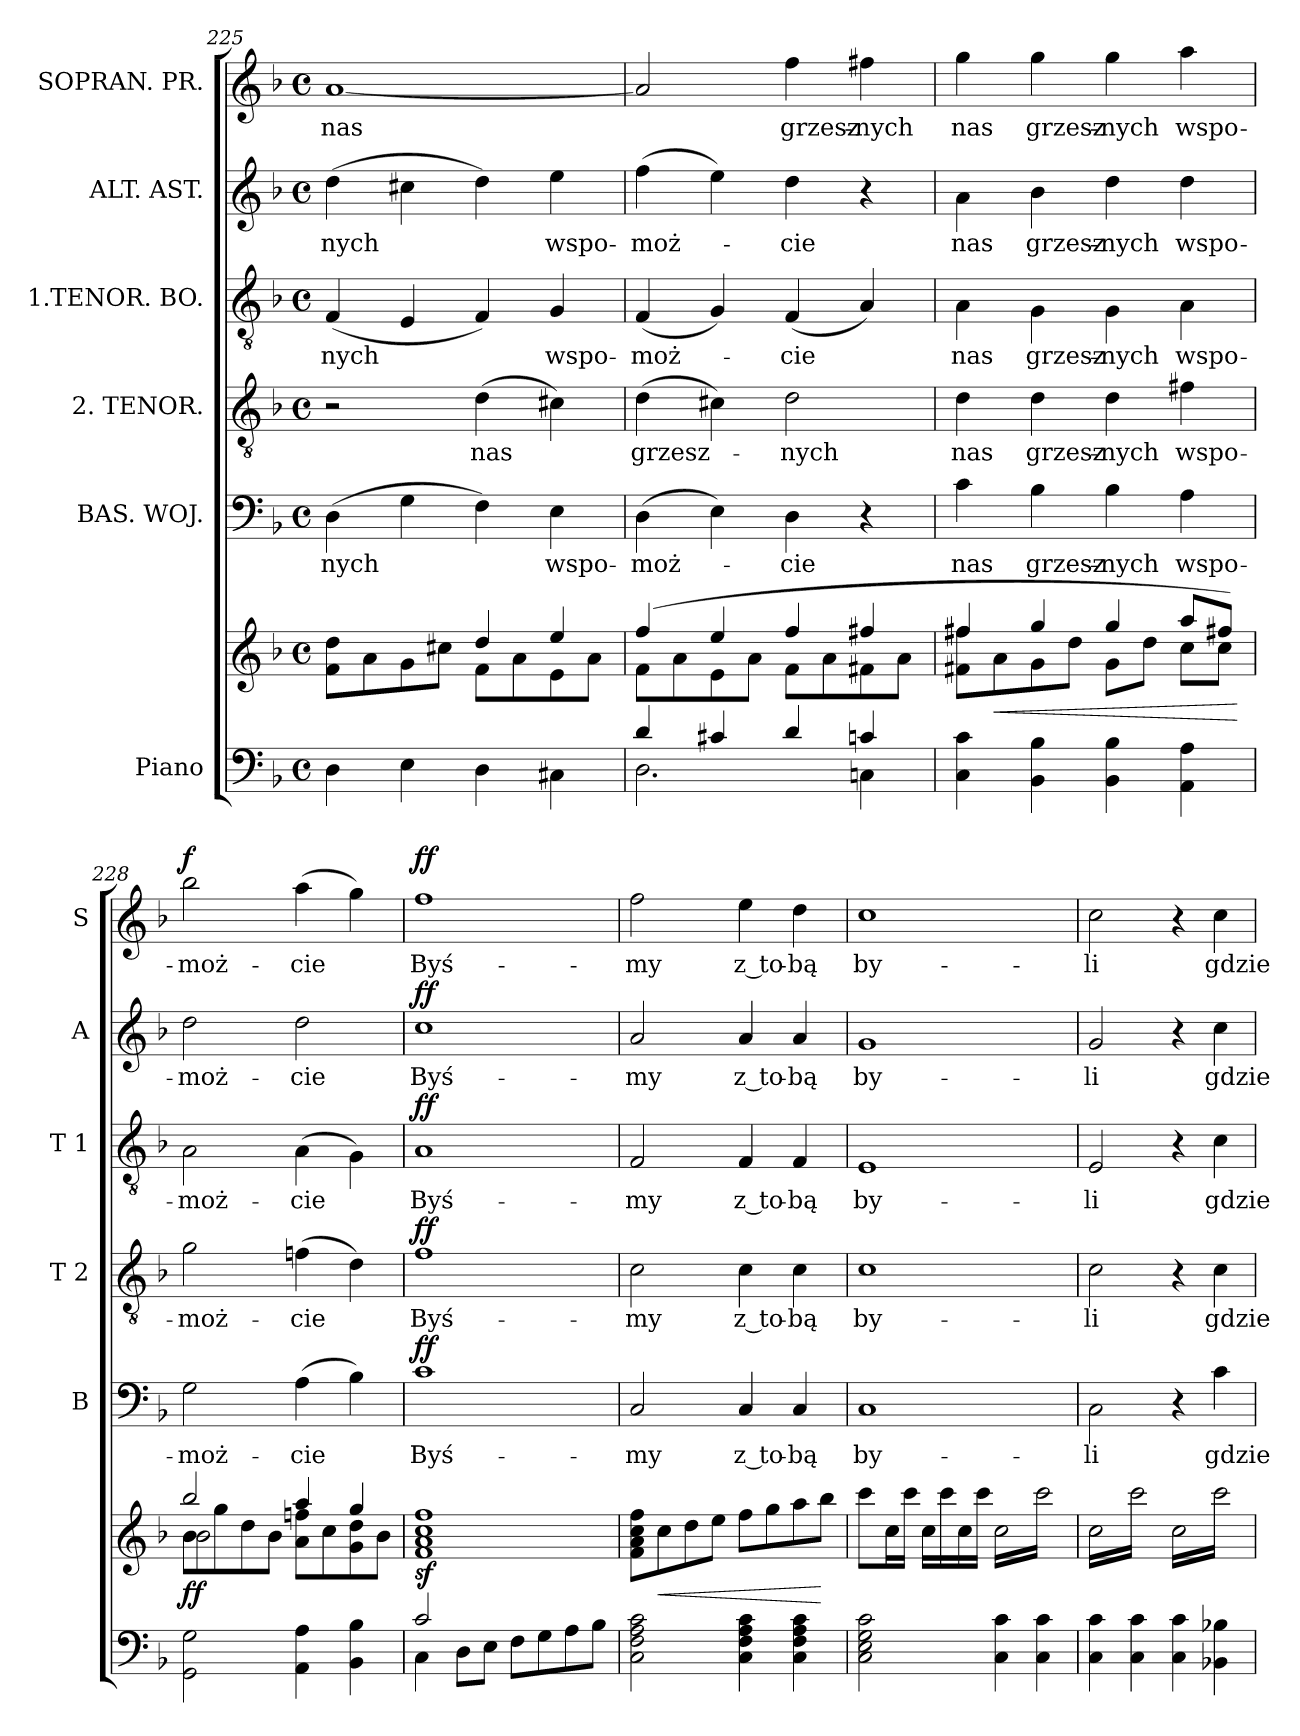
**kern	**kern	**dynam	**kern	**text	**dynam	**kern	**text	**dynam	**kern	**text	**dynam	**kern	**text	**dynam	**kern	**text	**dynam
*part6	*part6	*part6	*part5	*part5	*part5	*part4	*part4	*part4	*part3	*part3	*part3	*part2	*part2	*part2	*part1	*part1	*part1
*staff7	*staff6	*staff6/7	*staff5	*staff5	*staff5	*staff4	*staff4	*staff4	*staff3	*staff3	*staff3	*staff2	*staff2	*staff2	*staff1	*staff1	*staff1
*I"Piano	*	*	*I"BAS. WOJ.	*	*	*I"2. TENOR.	*	*	*I"1.TENOR. BO.	*	*	*I"ALT. AST.	*	*	*I"SOPRAN. PR.	*	*
*	*	*	*I'B	*	*	*I'T 2	*	*	*I'T 1	*	*	*I'A	*	*	*I'S	*	*
*clefF4	*clefG2	*	*clefF4	*	*	*clefGv2	*	*	*clefGv2	*	*	*clefG2	*	*	*clefG2	*	*
*k[b-]	*k[b-]	*	*k[b-]	*	*	*k[b-]	*	*	*k[b-]	*	*	*k[b-]	*	*	*k[b-]	*	*
*d:	*d:	*	*d:	*	*	*d:	*	*	*d:	*	*	*d:	*	*	*d:	*	*
*M4/4	*M4/4	*	*M4/4	*	*	*M4/4	*	*	*M4/4	*	*	*M4/4	*	*	*M4/4	*	*
*met(c)	*met(c)	*	*met(c)	*	*	*met(c)	*	*	*met(c)	*	*	*met(c)	*	*	*met(c)	*	*
=225	=225	=225	=225	=225	=225	=225	=225	=225	=225	=225	=225	=225	=225	=225	=225	=225	=225
*	*^	*	*	*	*	*	*	*	*	*	*	*	*	*	*	*	*
4D\	8f\ 8dd\L	2ryy	.	(4D\	-nych	.	2r	.	.	(4F/	-nych	.	(4dd\	-nych	.	[1a	nas	.
.	8a\	.	.	.	.	.	.	.	.	.	.	.	.	.	.	.	.	.
4E\	8g\	.	.	4G\	.	.	.	.	.	4E/	.	.	4cc#X\	.	.	.	.	.
.	8cc#X\J	.	.	.	.	.	.	.	.	.	.	.	.	.	.	.	.	.
4D\	4dd/	8f\L	.	4F\)	.	.	(4d\	nas	.	4F/)	.	.	4dd\)	.	.	.	.	.
.	.	8a\	.	.	.	.	.	.	.	.	.	.	.	.	.	.	.	.
4C#X\	4ee/	8e\	.	4E\	wspo-	.	4c#X\)	.	.	4G/	wspo-	.	4ee\	wspo-	.	.	.	.
.	.	8a\J	.	.	.	.	.	.	.	.	.	.	.	.	.	.	.	.
=226	=226	=226	=226	=226	=226	=226	=226	=226	=226	=226	=226	=226	=226	=226	=226	=226	=226	=226
*^	*	*	*	*	*	*	*	*	*	*	*	*	*	*	*	*	*	*
4d/	2.D\	(4ff/	8f\L	.	(4D\	-moż-	.	(4d\	grzesz-	.	(4F/	-moż-	.	(4ff\	-moż-	.	2a/]	.	.
.	.	.	8a\	.	.	.	.	.	.	.	.	.	.	.	.	.	.	.	.
4c#X/	.	4ee/	8e\	.	4E\)	.	.	4c#X\)	.	.	4G/)	.	.	4ee\)	.	.	.	.	.
.	.	.	8a\J	.	.	.	.	.	.	.	.	.	.	.	.	.	.	.	.
4d/	.	4ff/	8f\L	.	4D\	-cie	.	2d\	-nych	.	(4F/	-cie	.	4dd\	-cie	.	4ff\	grzesz-	.
.	.	.	8a\	.	.	.	.	.	.	.	.	.	.	.	.	.	.	.	.
4cn/	4Cn\	4ff#X/	8f#X\	.	4r	.	.	.	.	.	4A/)	.	.	4r	.	.	4ff#X\	-nych	.
.	.	.	8a\J	.	.	.	.	.	.	.	.	.	.	.	.	.	.	.	.
*v	*v	*	*	*	*	*	*	*	*	*	*	*	*	*	*	*	*	*	*
=227	=227	=227	=227	=227	=227	=227	=227	=227	=227	=227	=227	=227	=227	=227	=227	=227	=227	=227
4C\ 4c\	4ff#X/	8f#X\ 8ff#X\L	.	4c\	nas	.	4d\	nas	.	4A\	nas	.	4a\	nas	.	4gg\	nas	.
.	.	8a\	<	.	.	.	.	.	.	.	.	.	.	.	.	.	.	.
4BB-\ 4B-\	4gg/	8g\	.	4B-\	grzesz-	.	4d\	grzesz-	.	4G\	grzesz-	.	4b-\	grzesz-	.	4gg\	grzesz-	.
.	.	8dd\J	.	.	.	.	.	.	.	.	.	.	.	.	.	.	.	.
4BB-\ 4B-\	4gg/	8g\L	.	4B-\	-nych	.	4d\	-nych	.	4G\	-nych	.	4dd\	-nych	.	4gg\	-nych	.
.	.	8dd\J	.	.	.	.	.	.	.	.	.	.	.	.	.	.	.	.
4AA\ 4A\	8aa/L	8cc\L	.	4A\	wspo-	.	4f#X\	wspo-	.	4A\	wspo-	.	4dd\	wspo-	.	4aa\	wspo-	.
.	8ff#X/J)	8cc\J	.	.	.	.	.	.	.	.	.	.	.	.	.	.	.	.
*	*v	*v	*	*	*	*	*	*	*	*	*	*	*	*	*	*	*	*
.	.	[	.	.	.	.	.	.	.	.	.	.	.	.	.	.	.
=228	=228	=228	=228	=228	=228	=228	=228	=228	=228	=228	=228	=228	=228	=228	=228	=228	=228
*	*^	*	*	*	*	*	*	*	*	*	*	*	*	*	*	*	*
*	*	*^	*	*	*	*	*	*	*	*	*	*	*	*	*	*	*	*
!	!	!	!	!	!	!	!	!	!	!	!	!	!	!	!	!	!	!	!LO:DY:a
2GG\ 2G\	2bb-/	8b-\L	2b-\	ff	2G\	-moż-	.	2g\	-moż-	.	2A\	-moż-	.	2dd\	-moż-	.	2bb-\	-moż-	f
.	.	8gg\	.	.	.	.	.	.	.	.	.	.	.	.	.	.	.	.	.
.	.	8dd\	.	.	.	.	.	.	.	.	.	.	.	.	.	.	.	.	.
.	.	8b-\J	.	.	.	.	.	.	.	.	.	.	.	.	.	.	.	.	.
4AA\ 4A\	4aa/	8a\ 8ffn\L	2ryy	.	(4A\	-cie	.	(4fn\	-cie	.	(4A\	-cie	.	2dd\	-cie	.	(4aa\	-cie	.
.	.	8cc\	.	.	.	.	.	.	.	.	.	.	.	.	.	.	.	.	.
4BB-\ 4B-\	4gg/	8g\ 8dd\	.	.	4B-\)	.	.	4d\)	.	.	4G\)	.	.	.	.	.	4gg\)	.	.
.	.	8b-\J	.	.	.	.	.	.	.	.	.	.	.	.	.	.	.	.	.
*	*	*v	*v	*	*	*	*	*	*	*	*	*	*	*	*	*	*	*	*
=229	=229	=229	=229	=229	=229	=229	=229	=229	=229	=229	=229	=229	=229	=229	=229	=229	=229	=229
*^	*	*	*	*	*	*	*	*	*	*	*	*	*	*	*	*	*	*
!	!	!	!	!	!	!	!LO:DY:a	!	!	!LO:DY:a	!	!	!LO:DY:a	!	!	!LO:DY:a	!	!	!LO:DY:a
*	*	*v	*v	*	*	*	*	*	*	*	*	*	*	*	*	*	*	*	*
2c/	4C\	1f 1a 1cc 1ff	sf	1c	Byś-	ff	1f	Byś-	ff	1A	Byś-	ff	1cc	Byś-	ff	1ff	Byś-	ff
.	8D\L	.	.	.	.	.	.	.	.	.	.	.	.	.	.	.	.	.
.	8E\J	.	.	.	.	.	.	.	.	.	.	.	.	.	.	.	.	.
2ryy	8F\L	.	.	.	.	.	.	.	.	.	.	.	.	.	.	.	.	.
.	8G\	.	.	.	.	.	.	.	.	.	.	.	.	.	.	.	.	.
.	8A\	.	.	.	.	.	.	.	.	.	.	.	.	.	.	.	.	.
.	8B-\J	.	.	.	.	.	.	.	.	.	.	.	.	.	.	.	.	.
*v	*v	*	*	*	*	*	*	*	*	*	*	*	*	*	*	*	*	*
=230	=230	=230	=230	=230	=230	=230	=230	=230	=230	=230	=230	=230	=230	=230	=230	=230	=230
2C\ 2F\ 2A\ 2c\	8f\ 8a\ 8cc\ 8ff\L	.	2C/	-my	.	2c\	-my	.	2F/	-my	.	2a/	-my	.	2ff\	-my	.
.	8cc\	<	.	.	.	.	.	.	.	.	.	.	.	.	.	.	.
.	8dd\	.	.	.	.	.	.	.	.	.	.	.	.	.	.	.	.
.	8ee\J	.	.	.	.	.	.	.	.	.	.	.	.	.	.	.	.
4C\ 4F\ 4A\ 4c\	8ff\L	.	4C/	z to-	.	4c\	z to-	.	4F/	z to-	.	4a/	z to-	.	4ee\	z to-	.
.	8gg\	.	.	.	.	.	.	.	.	.	.	.	.	.	.	.	.
4C\ 4F\ 4A\ 4c\	8aa\	.	4C/	-bą	.	4c\	-bą	.	4F/	-bą	.	4a/	-bą	.	4dd\	-bą	.
.	8bb-\J	[	.	.	.	.	.	.	.	.	.	.	.	.	.	.	.
=231	=231	=231	=231	=231	=231	=231	=231	=231	=231	=231	=231	=231	=231	=231	=231	=231	=231
2C\ 2E\ 2G\ 2c\	8ccc\L	.	1C	by-	.	1c	by-	.	1E	by-	.	1g	by-	.	1cc	by-	.
.	16cc\L	.	.	.	.	.	.	.	.	.	.	.	.	.	.	.	.
.	16ccc\JJ	.	.	.	.	.	.	.	.	.	.	.	.	.	.	.	.
.	16cc\LL	.	.	.	.	.	.	.	.	.	.	.	.	.	.	.	.
.	16ccc\	.	.	.	.	.	.	.	.	.	.	.	.	.	.	.	.
.	16cc\	.	.	.	.	.	.	.	.	.	.	.	.	.	.	.	.
.	16ccc\JJ	.	.	.	.	.	.	.	.	.	.	.	.	.	.	.	.
*	*tremolo	*	*	*	*	*	*	*	*	*	*	*	*	*	*	*	*
4C\ 4c\	16cc\LL	.	.	.	.	.	.	.	.	.	.	.	.	.	.	.	.
.	16ccc\	.	.	.	.	.	.	.	.	.	.	.	.	.	.	.	.
.	16cc\	.	.	.	.	.	.	.	.	.	.	.	.	.	.	.	.
.	16ccc\	.	.	.	.	.	.	.	.	.	.	.	.	.	.	.	.
4C\ 4c\	16cc\	.	.	.	.	.	.	.	.	.	.	.	.	.	.	.	.
.	16ccc\	.	.	.	.	.	.	.	.	.	.	.	.	.	.	.	.
.	16cc\	.	.	.	.	.	.	.	.	.	.	.	.	.	.	.	.
.	16ccc\JJ	.	.	.	.	.	.	.	.	.	.	.	.	.	.	.	.
=232	=232	=232	=232	=232	=232	=232	=232	=232	=232	=232	=232	=232	=232	=232	=232	=232	=232
4C\ 4c\	16cc\LL	.	2C\	-li	.	2c\	-li	.	2E/	-li	.	2g/	-li	.	2cc\	-li	.
.	16ccc\	.	.	.	.	.	.	.	.	.	.	.	.	.	.	.	.
.	16cc\	.	.	.	.	.	.	.	.	.	.	.	.	.	.	.	.
.	16ccc\	.	.	.	.	.	.	.	.	.	.	.	.	.	.	.	.
4C\ 4c\	16cc\	.	.	.	.	.	.	.	.	.	.	.	.	.	.	.	.
.	16ccc\	.	.	.	.	.	.	.	.	.	.	.	.	.	.	.	.
.	16cc\	.	.	.	.	.	.	.	.	.	.	.	.	.	.	.	.
.	16ccc\JJ	.	.	.	.	.	.	.	.	.	.	.	.	.	.	.	.
4C\ 4c\	16cc\LL	.	4r	.	.	4r	.	.	4r	.	.	4r	.	.	4r	.	.
.	16ccc\	.	.	.	.	.	.	.	.	.	.	.	.	.	.	.	.
.	16cc\	.	.	.	.	.	.	.	.	.	.	.	.	.	.	.	.
.	16ccc\	.	.	.	.	.	.	.	.	.	.	.	.	.	.	.	.
4BB-X\ 4B-X\	16cc\	.	4c\	gdzie	.	4c\	gdzie	.	4c\	gdzie	.	4cc\	gdzie	.	4cc\	gdzie	.
.	16ccc\	.	.	.	.	.	.	.	.	.	.	.	.	.	.	.	.
.	16cc\	.	.	.	.	.	.	.	.	.	.	.	.	.	.	.	.
.	16ccc\JJ	.	.	.	.	.	.	.	.	.	.	.	.	.	.	.	.
*	*Xtremolo	*	*	*	*	*	*	*	*	*	*	*	*	*	*	*	*
.	.	.	.	.	.	.	.	.	.	.	.	.	.	.	.	.	.
.	.	.	.	.	.	.	.	.	.	.	.	.	.	.	.	.	.
.	.	.	.	.	.	.	.	.	.	.	.	.	.	.	.	.	.
.	.	.	.	.	.	.	.	.	.	.	.	.	.	.	.	.	.
=	=	=	=	=	=	=	=	=	=	=	=	=	=	=	=	=	=
*-	*-	*-	*-	*-	*-	*-	*-	*-	*-	*-	*-	*-	*-	*-	*-	*-	*-
